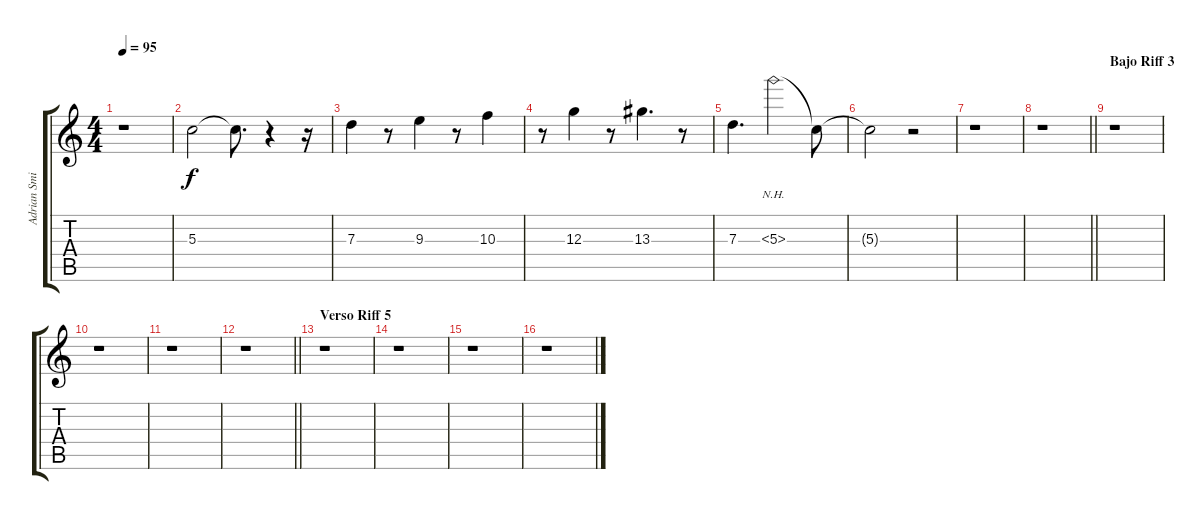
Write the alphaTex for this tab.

\track ("Adrian Smith" "Adrian Smi") {instrument overdrivenguitar}
\staff {score tabs}
\tuning (E4 B3 G3 D3 A2 E2) {hide}
\ts (4 4)
\tempo 95
\clef g2
\ks c
r.1{dy f} |
5.3.2 5.3{t}.8{d} r.4 r.16 |
7.3.4 r.8 9.3.4 r.8 10.3.4 |
r.8 12.3.4 r.8 13.3.4{d} r.8 |
7.3.4{d} 5.3{nh}.2 5.3{t}.8 |
5.3{t}.2 r.2 |
r.1 |
\barLineRight lightlight
r.1 |
\section ("" "Bajo Riff 3")
r.1 |
r.1 |
r.1 |
\barLineRight lightlight
r.1 |
\section ("" "Verso Riff 5")
r.1 |
r.1 |
r.1 |
r.1
